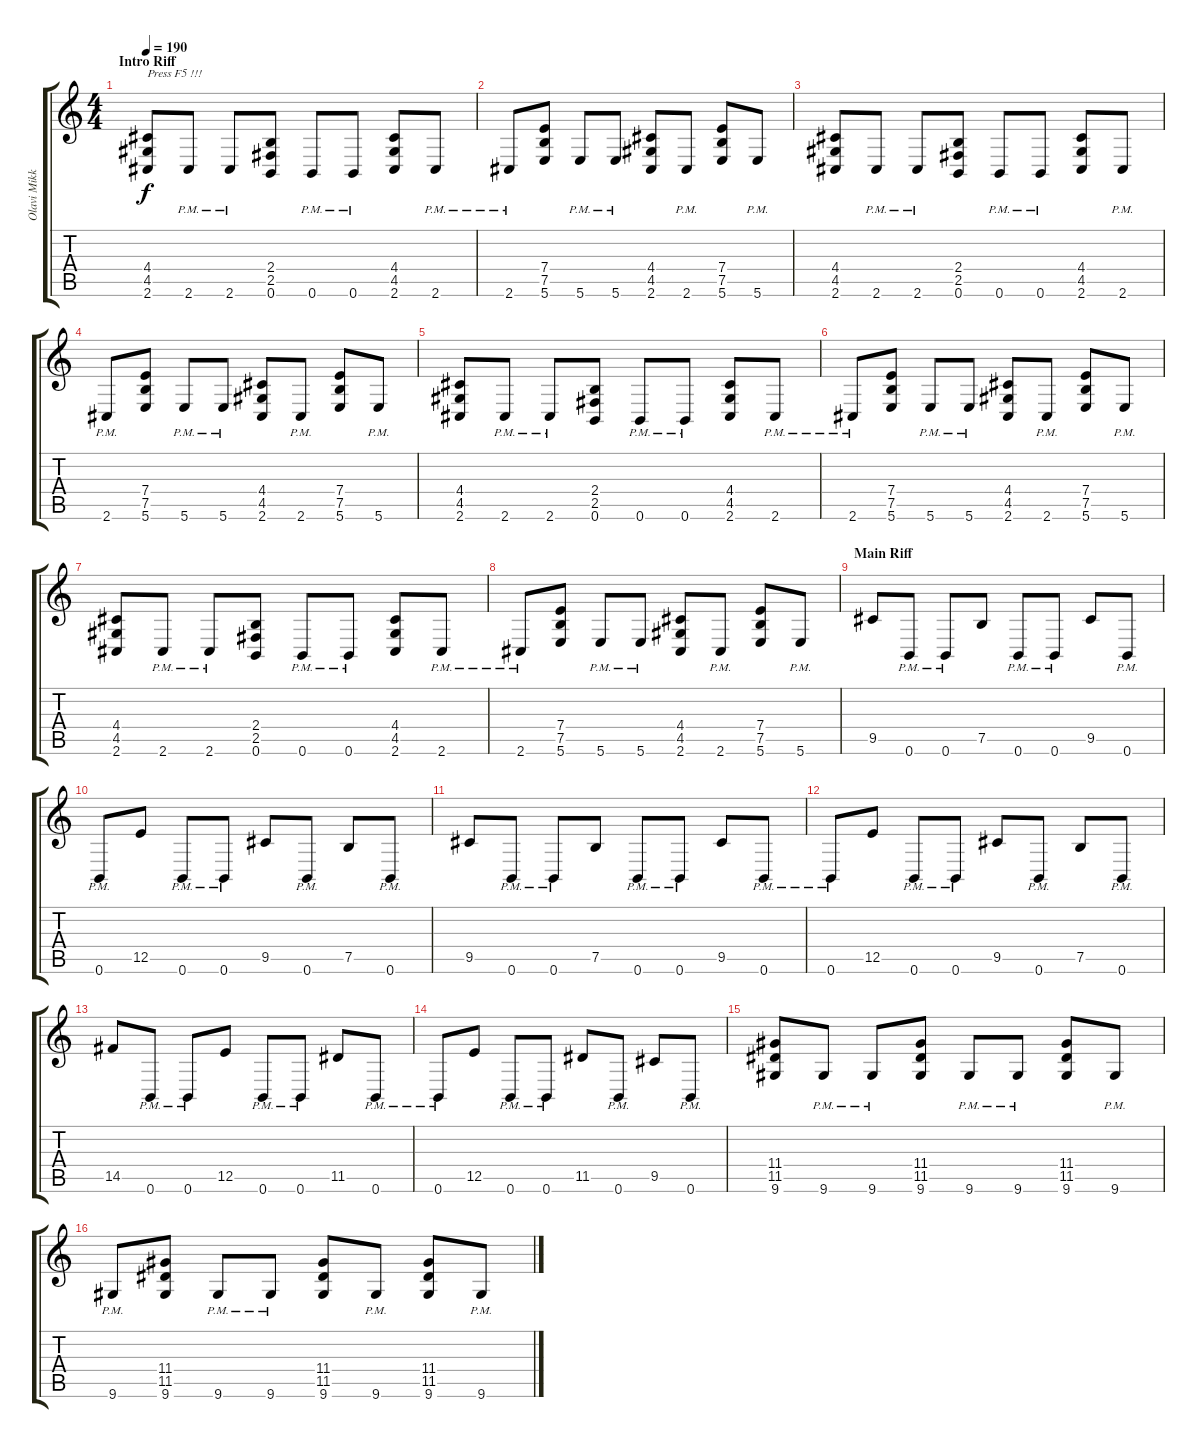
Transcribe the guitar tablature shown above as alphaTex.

\track ("Olavi Mikkonen" "Olavi Mikk") {instrument distortionguitar}
\staff {score tabs}
\tuning (B3 Gb3 D3 A2 E2 B1) {hide}
\ts (4 4)
\section ("" "Intro Riff")
\tempo 190
\clef g2
\ks c
(4.4 4.5 2.6).8{txt "Press F5 !!!" dy f instrument distortionguitar} 2.6{pm}.8 2.6{pm}.8 (2.4 2.5 0.6).8 0.6{pm}.8 0.6{pm}.8 (4.4 4.5 2.6).8 2.6{pm}.8 |
2.6{pm}.8 (7.4 7.5 5.6).8 5.6{pm}.8 5.6{pm}.8 (4.4 4.5 2.6).8 2.6{pm}.8 (7.4 7.5 5.6).8 5.6{pm}.8 |
(4.4 4.5 2.6).8 2.6{pm}.8 2.6{pm}.8 (2.4 2.5 0.6).8 0.6{pm}.8 0.6{pm}.8 (4.4 4.5 2.6).8 2.6{pm}.8 |
2.6{pm}.8 (7.4 7.5 5.6).8 5.6{pm}.8 5.6{pm}.8 (4.4 4.5 2.6).8 2.6{pm}.8 (7.4 7.5 5.6).8 5.6{pm}.8 |
(4.4 4.5 2.6).8 2.6{pm}.8 2.6{pm}.8 (2.4 2.5 0.6).8 0.6{pm}.8 0.6{pm}.8 (4.4 4.5 2.6).8 2.6{pm}.8 |
2.6{pm}.8 (7.4 7.5 5.6).8 5.6{pm}.8 5.6{pm}.8 (4.4 4.5 2.6).8 2.6{pm}.8 (7.4 7.5 5.6).8 5.6{pm}.8 |
(4.4 4.5 2.6).8 2.6{pm}.8 2.6{pm}.8 (2.4 2.5 0.6).8 0.6{pm}.8 0.6{pm}.8 (4.4 4.5 2.6).8 2.6{pm}.8 |
2.6{pm}.8 (7.4 7.5 5.6).8 5.6{pm}.8 5.6{pm}.8 (4.4 4.5 2.6).8 2.6{pm}.8 (7.4 7.5 5.6).8 5.6{pm}.8 |
\section ("" "Main Riff")
9.5.8 0.6{pm}.8 0.6{pm}.8 7.5.8 0.6{pm}.8 0.6{pm}.8 9.5.8 0.6{pm}.8 |
0.6{pm}.8 12.5.8 0.6{pm}.8 0.6{pm}.8 9.5.8 0.6{pm}.8 7.5.8 0.6{pm}.8 |
9.5.8 0.6{pm}.8 0.6{pm}.8 7.5.8 0.6{pm}.8 0.6{pm}.8 9.5.8 0.6{pm}.8 |
0.6{pm}.8 12.5.8 0.6{pm}.8 0.6{pm}.8 9.5.8 0.6{pm}.8 7.5.8 0.6{pm}.8 |
14.5.8 0.6{pm}.8 0.6{pm}.8 12.5.8 0.6{pm}.8 0.6{pm}.8 11.5.8 0.6{pm}.8 |
0.6{pm}.8 12.5.8 0.6{pm}.8 0.6{pm}.8 11.5.8 0.6{pm}.8 9.5.8 0.6{pm}.8 |
(11.4 11.5 9.6).8 9.6{pm}.8 9.6{pm}.8 (11.4 11.5 9.6).8 9.6{pm}.8 9.6{pm}.8 (11.4 11.5 9.6).8 9.6{pm}.8 |
9.6{pm}.8 (11.4 11.5 9.6).8 9.6{pm}.8 9.6{pm}.8 (11.4 11.5 9.6).8 9.6{pm}.8 (11.4 11.5 9.6).8 9.6{pm}.8
